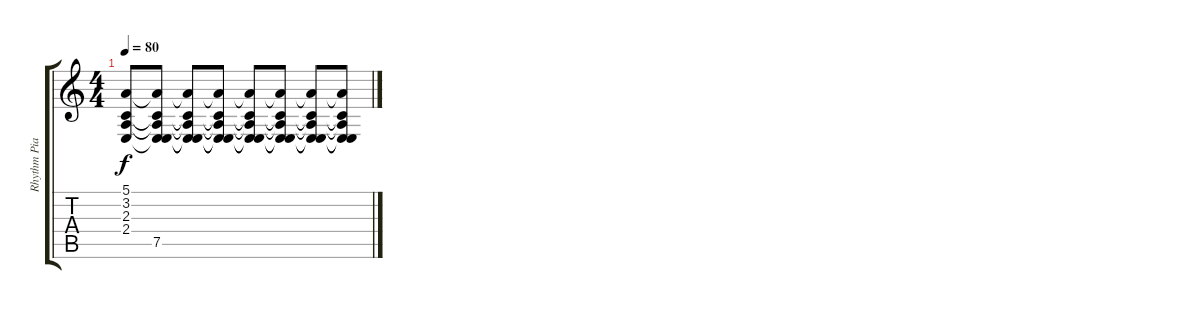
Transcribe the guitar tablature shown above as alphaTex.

\track ("Rhythm Piano" "Rhythm Pia") {instrument acousticgrandpiano}
\staff {score tabs}
\tuning (E4 A3 G3 D3 A2 E2) {hide}
\ts (4 4)
\tempo 80
\clef g2
\ks c
(5.1 3.2 2.3 2.4).8{dy f} (5.1{t} 3.2{t} 2.3{t} 2.4{t} 7.5{t}).8 (5.1{t} 3.2{t} 2.3{t} 2.4{t} 7.5{t}).8 (5.1{t} 3.2{t} 2.3{t} 2.4{t} 7.5{t}).8 (5.1{t} 3.2{t} 2.3{t} 2.4{t} 7.5{t}).8 (5.1{t} 3.2{t} 2.3{t} 2.4{t} 7.5{t}).8 (5.1{t} 3.2{t} 2.3{t} 2.4{t} 7.5{t}).8 (5.1{t} 3.2{t} 2.3{t} 2.4{t} 7.5{t}).8
